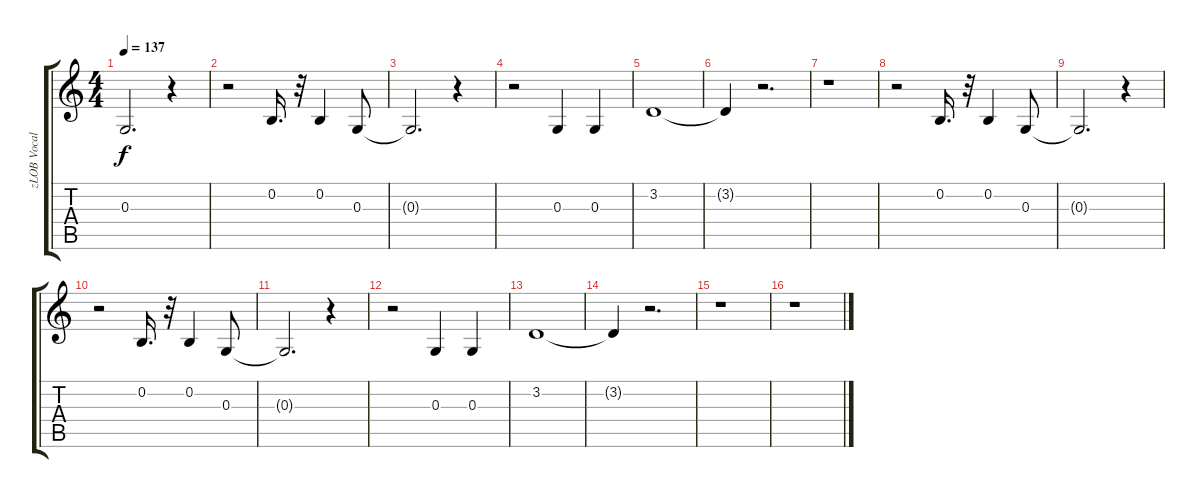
\track ("zLOB Vocal" "zLOB Vocal") {instrument altosax}
\staff {score tabs}
\tuning (E4 B3 G3 D3 A2 E2) {hide}
\ts (4 4)
\tempo 137
\clef g2
\ks c
0.3{t}.2{d dy f} r.4 |
r.2 0.2.16{d} r.32 0.2.4 0.3.8 |
0.3{t}.2{d} r.4 |
r.2 0.3.4 0.3.4 |
3.2.1 |
3.2{t}.4 r.2{d} |
r.1 |
r.2 0.2.16{d} r.32 0.2.4 0.3.8 |
0.3{t}.2{d} r.4 |
r.2 0.2.16{d} r.32 0.2.4 0.3.8 |
0.3{t}.2{d} r.4 |
r.2 0.3.4 0.3.4 |
3.2.1 |
3.2{t}.4 r.2{d} |
r.1 |
r.1
